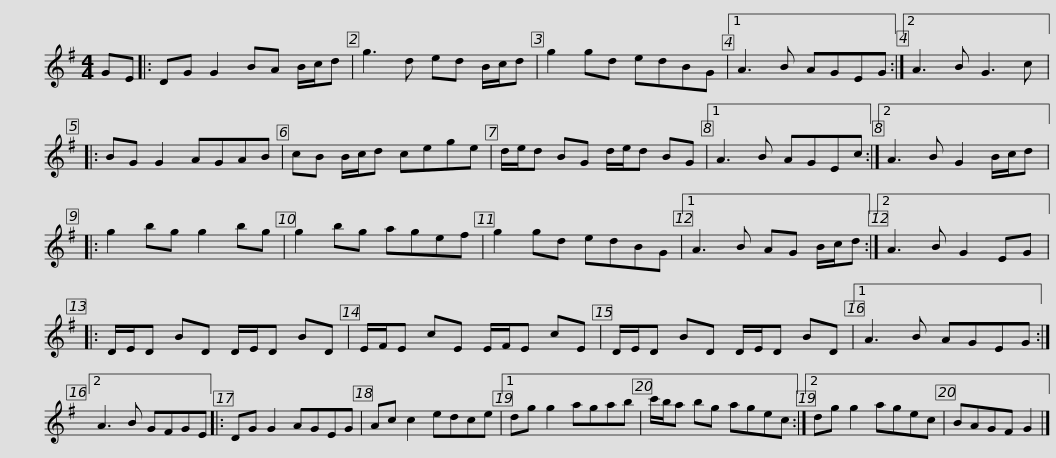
X:1
L:1/8
M:4/4
I:linebreak $
K:G
V:1 treble
V:1
 GE |: DG G2 BA B/c/d | g3 d ed B/c/d | g2 gd edBG |1 A3 B AGEG :|2 %5
 A3 B G3 c |:$ BG G2 AGAB | cB B/c/d cege | d/e/d BG d/e/d BG |1 A3 B AGEc :|2 %10
 A3 B G2 B/c/d |:$ g2 bg g2 bg | g2 bg agef | g2 gd edBG |1 A3 B AG B/c/d :|2 %15
 A3 B G2 EG |:$ D/E/D BD D/E/D BD | E/F/E cE E/F/E cE | D/E/D BD D/E/D BD |1 A3 B AGEG :|2 %20
 A3 B GFGE |:$ DG G2 AGEG | Ac c2 edce |1 dg g2 agab | c'/b/a bg agec :|2 %25
 dg g2 agec |$ BAGF G2 |] %27
